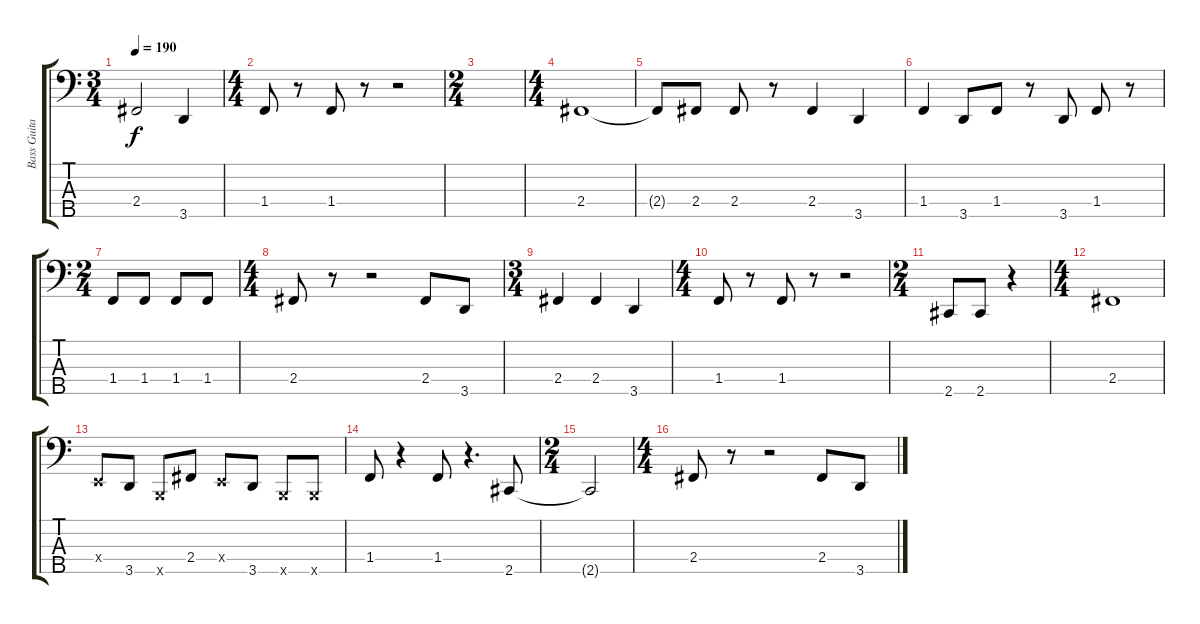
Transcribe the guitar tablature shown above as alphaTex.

\track ("Bass Guitar" "Bass Guita") {instrument electricbassfinger}
\staff {score tabs}
\tuning (G2 D2 A1 E1 B0) {hide}
\ts (3 4)
\tempo 190
\clef f4
\ks c
2.4{t}.2{dy f} 3.5.4 |
\ts (4 4)
1.4.8 r.8 1.4.8 r.8 r.2 |
\ts (2 4)
|
\ts (4 4)
2.4.1 |
2.4{t}.8 2.4.8 2.4.8 r.8 2.4.4 3.5.4 |
1.4.4 3.5.8 1.4.8 r.8 3.5.8 1.4.8 r.8 |
\ts (2 4)
1.4.8 1.4.8 1.4.8 1.4.8 |
\ts (4 4)
2.4.8 r.8 r.2 2.4.8 3.5.8 |
\ts (3 4)
2.4.4 2.4.4 3.5.4 |
\ts (4 4)
1.4.8 r.8 1.4.8 r.8 r.2 |
\ts (2 4)
2.5.8 2.5.8 r.4 |
\ts (4 4)
2.4.1 |
0.4{x}.8 3.5.8 0.5{x}.8 2.4.8 0.4{x}.8 3.5.8 0.5{x}.8 0.5{x}.8 |
1.4.8 r.4 1.4.8 r.4{d} 2.5.8 |
\ts (2 4)
2.5{t}.2 |
\ts (4 4)
2.4.8 r.8 r.2 2.4.8 3.5.8
